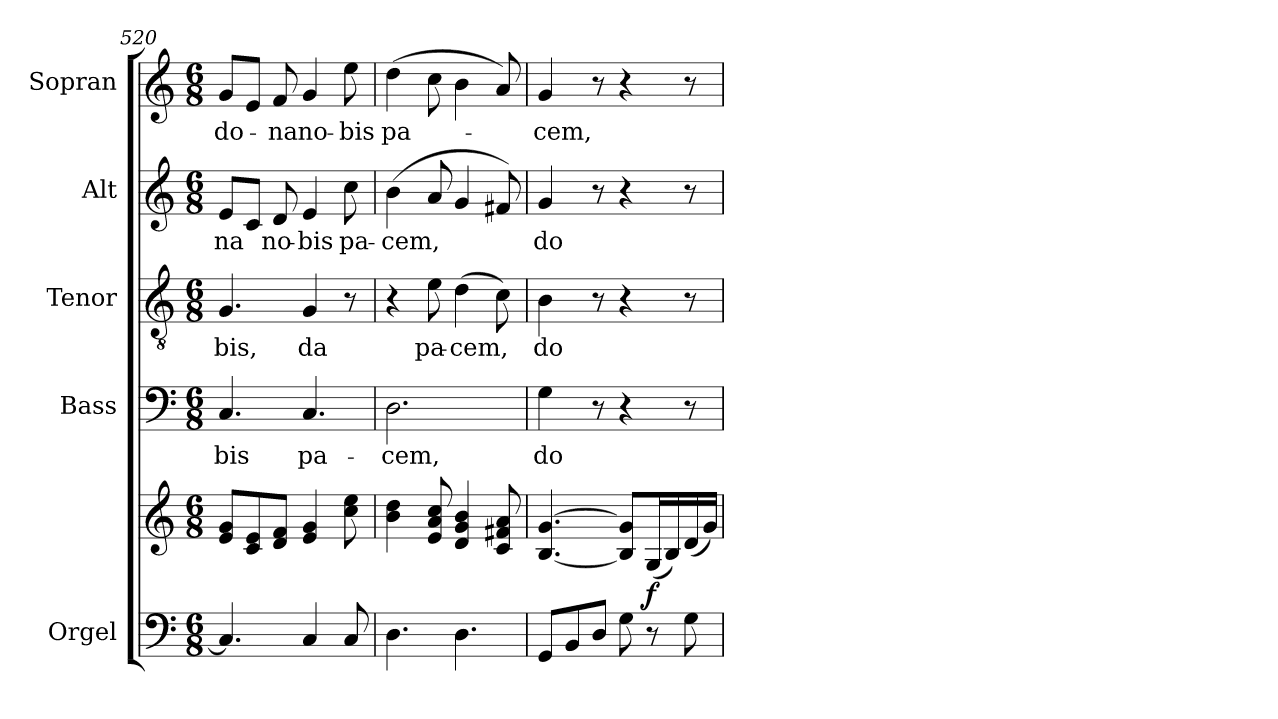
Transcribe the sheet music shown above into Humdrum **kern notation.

**kern	**kern	**dynam	**kern	**text	**kern	**text	**kern	**text	**kern	**text
*part5	*part5	*part5	*part4	*part4	*part3	*part3	*part2	*part2	*part1	*part1
*staff6	*staff5	*staff5/6	*staff4	*staff4	*staff3	*staff3	*staff2	*staff2	*staff1	*staff1
*I"Orgel	*	*	*I"Bass	*	*I"Tenor	*	*I"Alt	*	*I"Sopran	*
*I'Org.	*	*	*I'B.	*	*I'T.	*	*I'A.	*	*I'S.	*
*clefF4	*clefG2	*	*clefF4	*	*clefGv2	*	*clefG2	*	*clefG2	*
*k[]	*k[]	*	*k[]	*	*k[]	*	*k[]	*	*k[]	*
*C:	*C:	*	*C:	*	*C:	*	*C:	*	*C:	*
*M6/8	*M6/8	*	*M6/8	*	*M6/8	*	*M6/8	*	*M6/8	*
=520	=520	=520	=520	=520	=520	=520	=520	=520	=520	=520
!	!	!	!	!LO:LY:b	!	!LO:LY:b	!	!LO:LY:b	!	!LO:LY:b
4.C/]	8e/ 8g/L	.	4.C/	-bis	4.G/	-bis,	8e/L	-na	8g/L	do-
.	8c/ 8e/	.	.	.	.	.	8c/J	.	8e/J	.
!	!	!	!	!	!	!	!	!LO:LY:b	!	!LO:LY:b
.	8d/ 8f/J	.	.	.	.	.	8d/	no-	8f/	-na
!	!	!	!	!LO:LY:b	!	!LO:LY:b	!	!LO:LY:b	!	!LO:LY:b
4C/	4e/ 4g/	.	4.C/	pa-	4G/	da	4e/	-bis	4g/	no-
!	!	!	!	!	!	!	!	!LO:LY:b	!	!LO:LY:b
8C/	8cc\ 8ee\	.	.	.	8r	.	8cc\	pa-	8ee\	-bis
=521	=521	=521	=521	=521	=521	=521	=521	=521	=521	=521
!	!	!	!	!LO:LY:b	!	!	!	!LO:LY:b	!	!LO:LY:b
4.D\	4b\ 4dd\	.	2.D\	-cem,	4r	.	(>4b\	-cem,	(>4dd\	pa-
!	!	!	!	!	!	!LO:LY:b	!	!	!	!
.	8e/ 8a/ 8cc/	.	.	.	8e\	pa-	8a/	.	8cc\	.
!	!	!	!	!	!	!LO:LY:b	!	!	!	!
4.D\	4d/ 4g/ 4b/	.	.	.	(>4d\	-cem,	4g/	.	4b\	.
.	8c/ 8f#X/ 8a/	.	.	.	8c\)	.	8f#X/)	.	8a/)	.
!!LO:PB:g=z
=522	=522	=522	=522	=522	=522	=522	=522	=522	=522	=522
!	!	!	!	!LO:LY:b	!	!LO:LY:b	!	!LO:LY:b	!	!LO:LY:b
8GG/L	[4.B/ [4.g/	.	4G\	do-	4B\	do-	4g/	do-	4g/	-cem,
8BB/	.	.	.	.	.	.	.	.	.	.
8D/J	.	.	8r	.	8r	.	8r	.	8r	.
8G\	8B/] 8g/]L	.	4r	.	4r	.	4r	.	4r	.
!	!	!LO:DY:b	!	!	!	!	!	!	!	!
8r	(<16G/L	f	.	.	.	.	.	.	.	.
.	16B/)	.	.	.	.	.	.	.	.	.
8G\	(<16d/	.	8r	.	8r	.	8r	.	8r	.
.	16g/JJ)	.	.	.	.	.	.	.	.	.
=	=	=	=	=	=	=	=	=	=	=
*-	*-	*-	*-	*-	*-	*-	*-	*-	*-	*-
